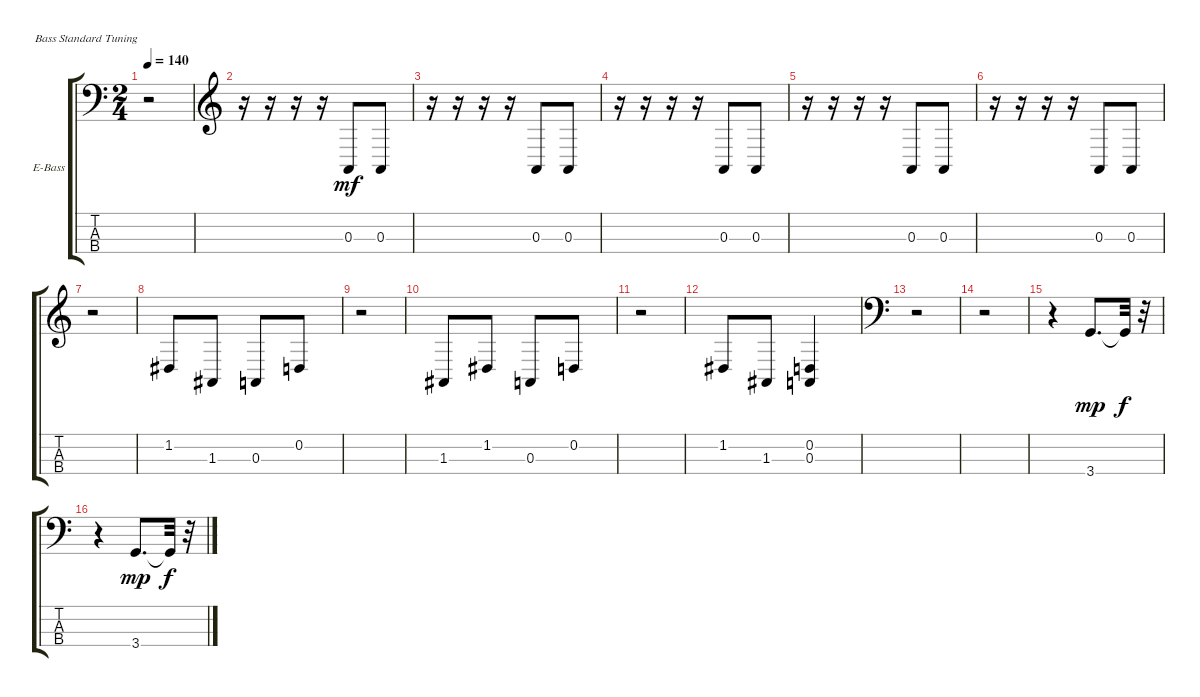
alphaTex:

\bracketExtendMode groupsimilarinstruments
\firstSystemTrackNameOrientation horizontal
\otherSystemsTrackNameOrientation horizontal
\track ("Electric Bass" "E-Bass") {instrument electricbassfinger}
\staff {score tabs}
\tuning (G2 D2 A1 E1)
\ts (2 4)
\tempo 140
\clef f4
\scale
0.333333
\ks c
r.2{dy ff} |
\clef g2
\scale
0.333333 r.16 r.16 r.16 r.16 0.3.8{dy mf} 0.3.8 |
\scale
0.333333 r.16 r.16 r.16 r.16 0.3.8 0.3.8 |
\scale
0.333333 r.16 r.16 r.16 r.16 0.3.8 0.3.8 |
\scale
0.333333 r.16 r.16 r.16 r.16 0.3.8 0.3.8 |
\scale
0.333333 r.16 r.16 r.16 r.16 0.3.8 0.3.8 |
\scale
0.333333 r.2 |
\scale
0.333333 1.2.8 1.3.8 0.3.8 0.2.8 |
\scale
0.333333 r.2 |
\scale
0.333333 1.3.8 1.2.8 0.3.8 0.2.8 |
\scale
0.333333 r.2 |
\scale
0.333333 1.2.8 1.3.8 (0.3 0.2).4 |
\clef f4
\scale
0.333333 r.2 |
\scale
0.333333 r.2 |
\scale
0.333333 r.4 3.4.8{d dy mp} 3.4{t}.32{dy f} r.32 |
\scale
0.333333 r.4 3.4.8{d dy mp} 3.4{t}.32{dy f} r.32
